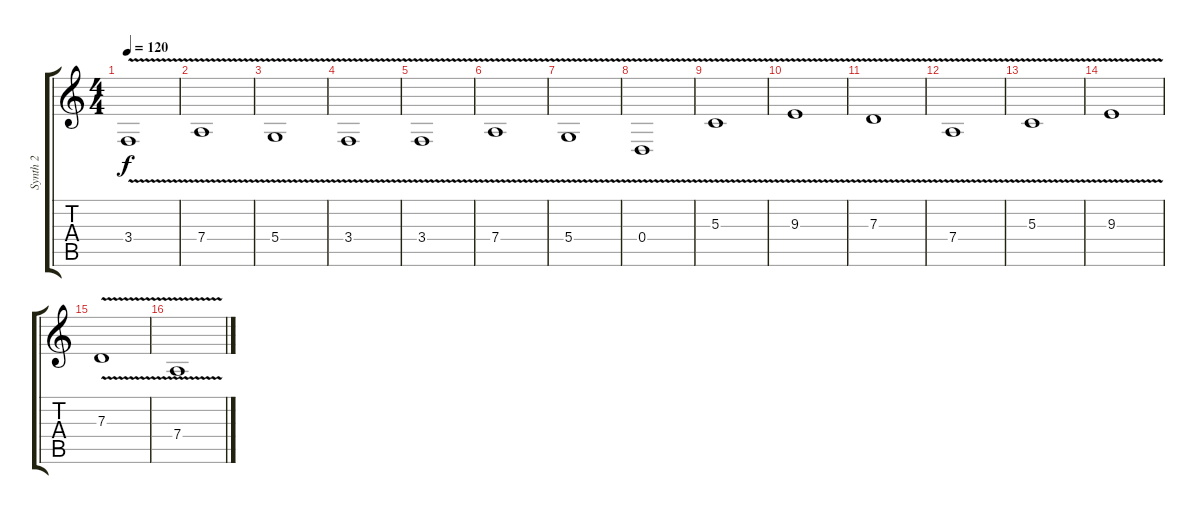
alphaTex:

\track ("Synth 2" "Synth 2") {instrument stringensemble1}
\staff {score tabs}
\tuning (E4 B3 G3 D3 A2 E2) {hide}
\ts (4 4)
\tempo 120
\clef g2
\ks c
3.4{v}.1{dy f} |
7.4{v}.1 |
5.4{v}.1 |
3.4{v}.1 |
3.4{v}.1 |
7.4{v}.1 |
5.4{v}.1 |
0.4{v}.1 |
5.3{v}.1 |
9.3{v}.1 |
7.3{v}.1 |
7.4{v}.1 |
5.3{v}.1 |
9.3{v}.1 |
7.3{v}.1 |
7.4{v}.1
